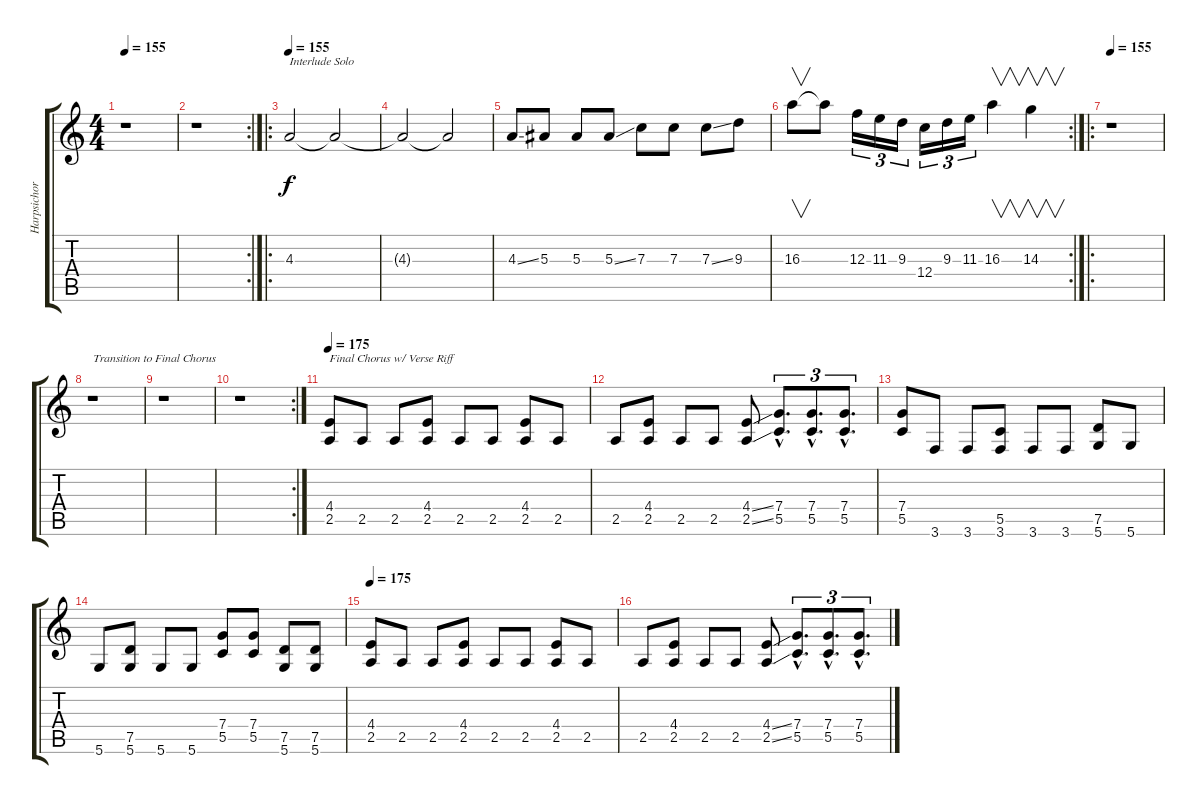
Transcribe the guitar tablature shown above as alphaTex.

\track ("Harpsichord/Harmony" "Harpsichor") {instrument distortionguitar}
\staff {score tabs}
\tuning (D4 A3 F3 C3 G2 D2) {hide}
\ts (4 4)
\tempo 155
\clef g2
\ks c
r.1{dy f} |
\rc 2
r.1 |
\ro
\tempo 155
4.3.2{txt "Interlude Solo" instrument overdrivenguitar} 4.3{t}.2 |
4.3{t}.2 4.3{t}.2 |
4.3{ss}.8 5.3.8 5.3.8 5.3{ss}.8 7.3.8 7.3.8 7.3{ss}.8 9.3.8 |
\rc 2
16.3.8{v} 16.3{t}.8 12.3.16{tu (3 2)} 11.3.16{tu (3 2)} 9.3.16{tu (3 2)} 12.4.16{tu (3 2)} 9.3.16{tu (3 2)} 11.3.16{tu (3 2)} 16.3.4{v} 14.3.4{v} |
\ro
\tempo 155
r.1 |
r.1{txt "Transition to Final Chorus"} |
r.1 |
\rc 2
r.1 |
\tempo 175
(4.4 2.5).8{txt "Final Chorus w/ Verse Riff" instrument overdrivenguitar} 2.5.8 2.5.8 (4.4 2.5).8 2.5.8 2.5.8 (4.4 2.5).8 2.5.8 |
2.5.8 (4.4 2.5).8 2.5.8 2.5.8 (4.4{ss} 2.5{ss}).8 (7.4{hac} 5.5{hac}).8{d tu (3 2)} (7.4{hac} 5.5{hac}).8{d tu (3 2)} (7.4{hac} 5.5{hac}).8{d tu (3 2)} |
(7.4 5.5).8 3.6.8 3.6.8 (5.5 3.6).8 3.6.8 3.6.8 (7.5 5.6).8 5.6.8 |
5.6.8 (7.5 5.6).8 5.6.8 5.6.8 (7.4 5.5).8 (7.4 5.5).8 (7.5 5.6).8 (7.5 5.6).8 |
\tempo 175
(4.4 2.5).8{instrument overdrivenguitar} 2.5.8 2.5.8 (4.4 2.5).8 2.5.8 2.5.8 (4.4 2.5).8 2.5.8 |
2.5.8 (4.4 2.5).8 2.5.8 2.5.8 (4.4{ss} 2.5{ss}).8 (7.4{hac} 5.5{hac}).8{d tu (3 2)} (7.4{hac} 5.5{hac}).8{d tu (3 2)} (7.4{hac} 5.5{hac}).8{d tu (3 2)}
